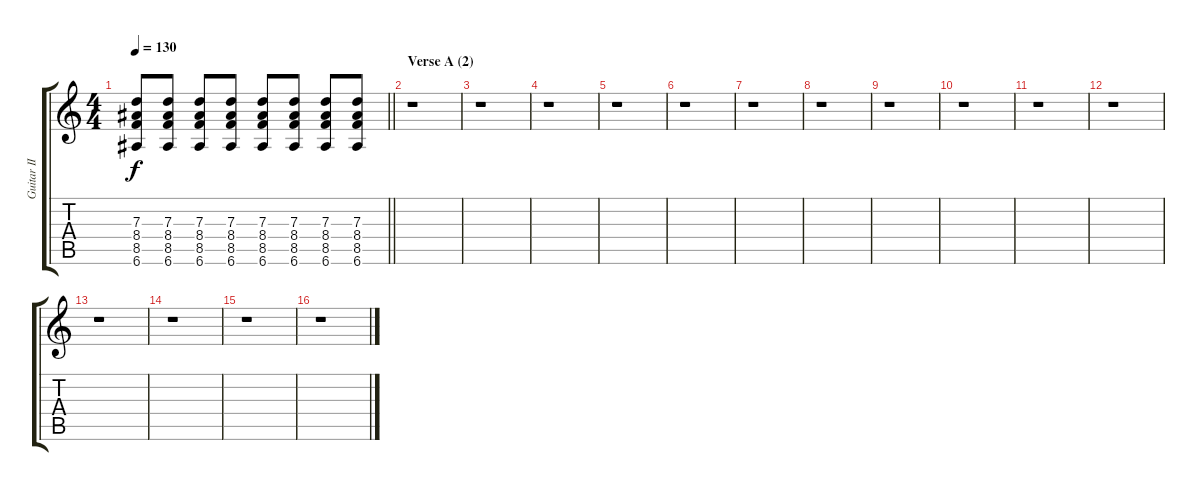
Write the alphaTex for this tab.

\track ("Guitar II" "Guitar II") {instrument distortionguitar}
\staff {score tabs}
\tuning (E4 B3 G3 D3 A2 E2) {hide}
\ts (4 4)
\tempo 130
\clef g2
\barLineRight lightlight
\ks c
(7.3 8.4 8.5 6.6).8{dy f} (7.3 8.4 8.5 6.6).8 (7.3 8.4 8.5 6.6).8 (7.3 8.4 8.5 6.6).8 (7.3 8.4 8.5 6.6).8 (7.3 8.4 8.5 6.6).8 (7.3 8.4 8.5 6.6).8 (7.3 8.4 8.5 6.6).8 |
\section ("" "Verse A (2)")
r.1 |
r.1 |
r.1 |
r.1 |
r.1 |
r.1 |
r.1 |
r.1 |
r.1 |
r.1 |
r.1 |
r.1 |
r.1 |
r.1 |
r.1
